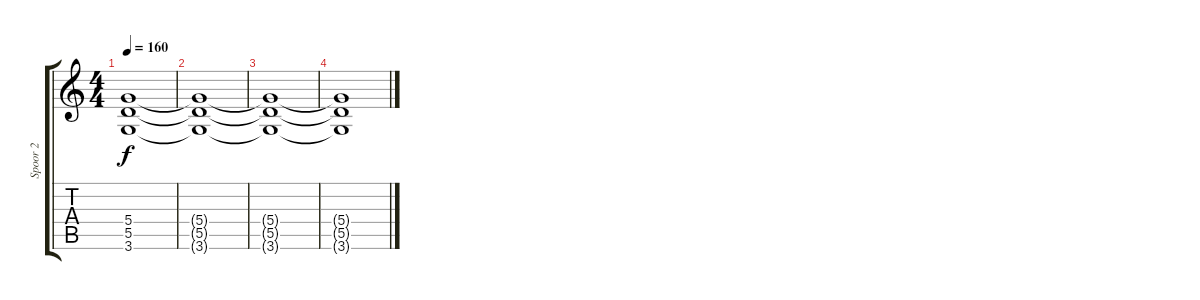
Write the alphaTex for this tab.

\track ("Spoor 2" "Spoor 2") {instrument distortionguitar}
\staff {score tabs}
\tuning (E4 B3 G3 D3 A2 E2) {hide}
\ts (4 4)
\tempo 160
\clef g2
\ks c
(5.4{t} 5.5{t} 3.6{t}).1{dy f} |
(5.4{t} 5.5{t} 3.6{t}).1 |
(5.4{t} 5.5{t} 3.6{t}).1 |
(5.4{t} 5.5{t} 3.6{t}).1
